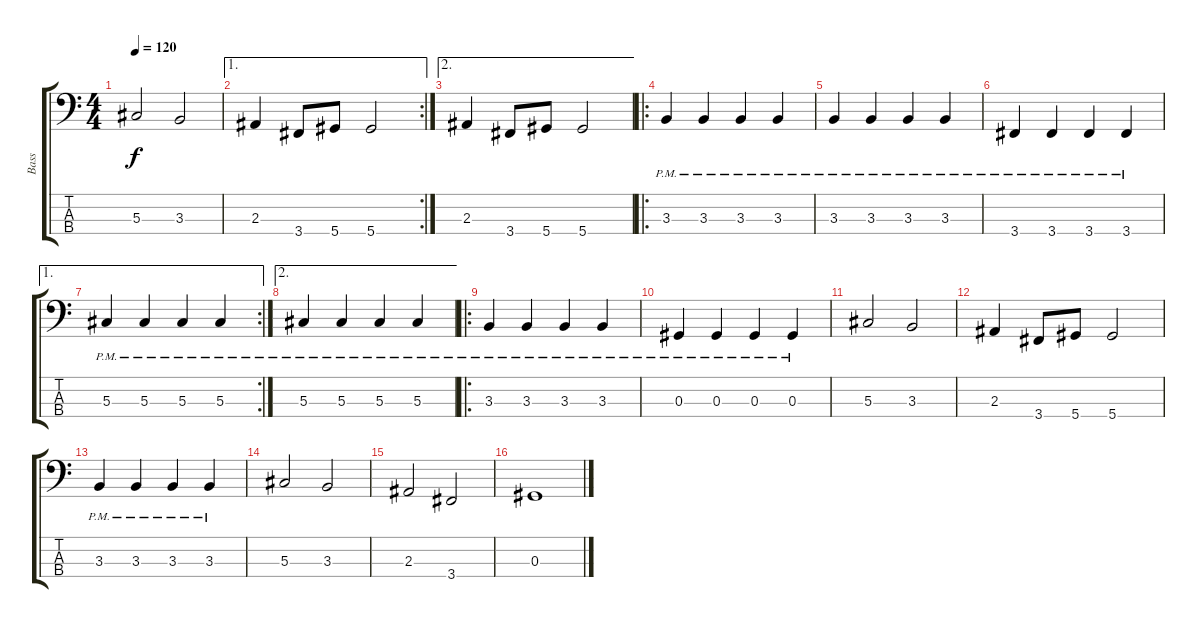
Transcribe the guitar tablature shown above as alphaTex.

\track ("Bass" "Bass") {instrument slapbass1}
\staff {score tabs}
\tuning (Gb2 Db2 Ab1 Eb1) {hide}
\ts (4 4)
\tempo 120
\clef f4
\ks c
5.3.2{dy f} 3.3.2 |
\ae 1
\rc 2
2.3.4 3.4.8 5.4.8 5.4.2 |
\ae 2
2.3.4 3.4.8 5.4.8 5.4.2 |
\ro
3.3{pm}.4 3.3{pm}.4 3.3{pm}.4 3.3{pm}.4 |
3.3{pm}.4 3.3{pm}.4 3.3{pm}.4 3.3{pm}.4 |
3.4{pm}.4 3.4{pm}.4 3.4{pm}.4 3.4{pm}.4 |
\ae 1
\rc 2
5.3{pm}.4 5.3{pm}.4 5.3{pm}.4 5.3{pm}.4 |
\ae 2
5.3{pm}.4 5.3{pm}.4 5.3{pm}.4 5.3{pm}.4 |
\ro
3.3{pm}.4 3.3{pm}.4 3.3{pm}.4 3.3{pm}.4 |
0.3{pm}.4 0.3{pm}.4 0.3{pm}.4 0.3{pm}.4 |
5.3.2 3.3.2 |
2.3.4 3.4.8 5.4.8 5.4.2 |
3.3{pm}.4 3.3{pm}.4 3.3{pm}.4 3.3{pm}.4 |
5.3.2 3.3.2 |
2.3.2 3.4.2 |
0.3.1
